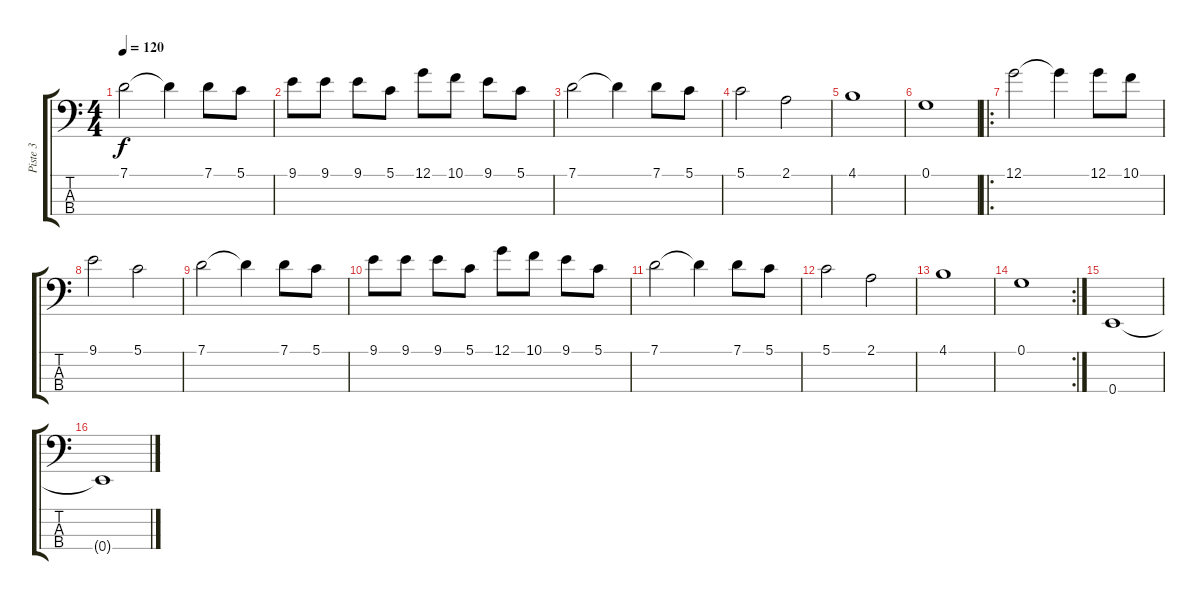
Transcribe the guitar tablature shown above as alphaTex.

\track ("Piste 3" "Piste 3") {instrument electricbassfinger}
\staff {score tabs}
\tuning (G2 D2 A1 E1) {hide}
\ts (4 4)
\tempo 120
\clef f4
\ks c
7.1.2{dy f} 7.1{t}.4 7.1.8 5.1.8 |
9.1.8 9.1.8 9.1.8 5.1.8 12.1.8 10.1.8 9.1.8 5.1.8 |
7.1.2 7.1{t}.4 7.1.8 5.1.8 |
5.1.2 2.1.2 |
4.1.1 |
0.1.1 |
\ro
12.1.2 12.1{t}.4 12.1.8 10.1.8 |
9.1.2 5.1.2 |
7.1.2 7.1{t}.4 7.1.8 5.1.8 |
9.1.8 9.1.8 9.1.8 5.1.8 12.1.8 10.1.8 9.1.8 5.1.8 |
7.1.2 7.1{t}.4 7.1.8 5.1.8 |
5.1.2 2.1.2 |
4.1.1 |
\rc 2
0.1.1 |
0.4.1{volume 0} |
0.4{t}.1
